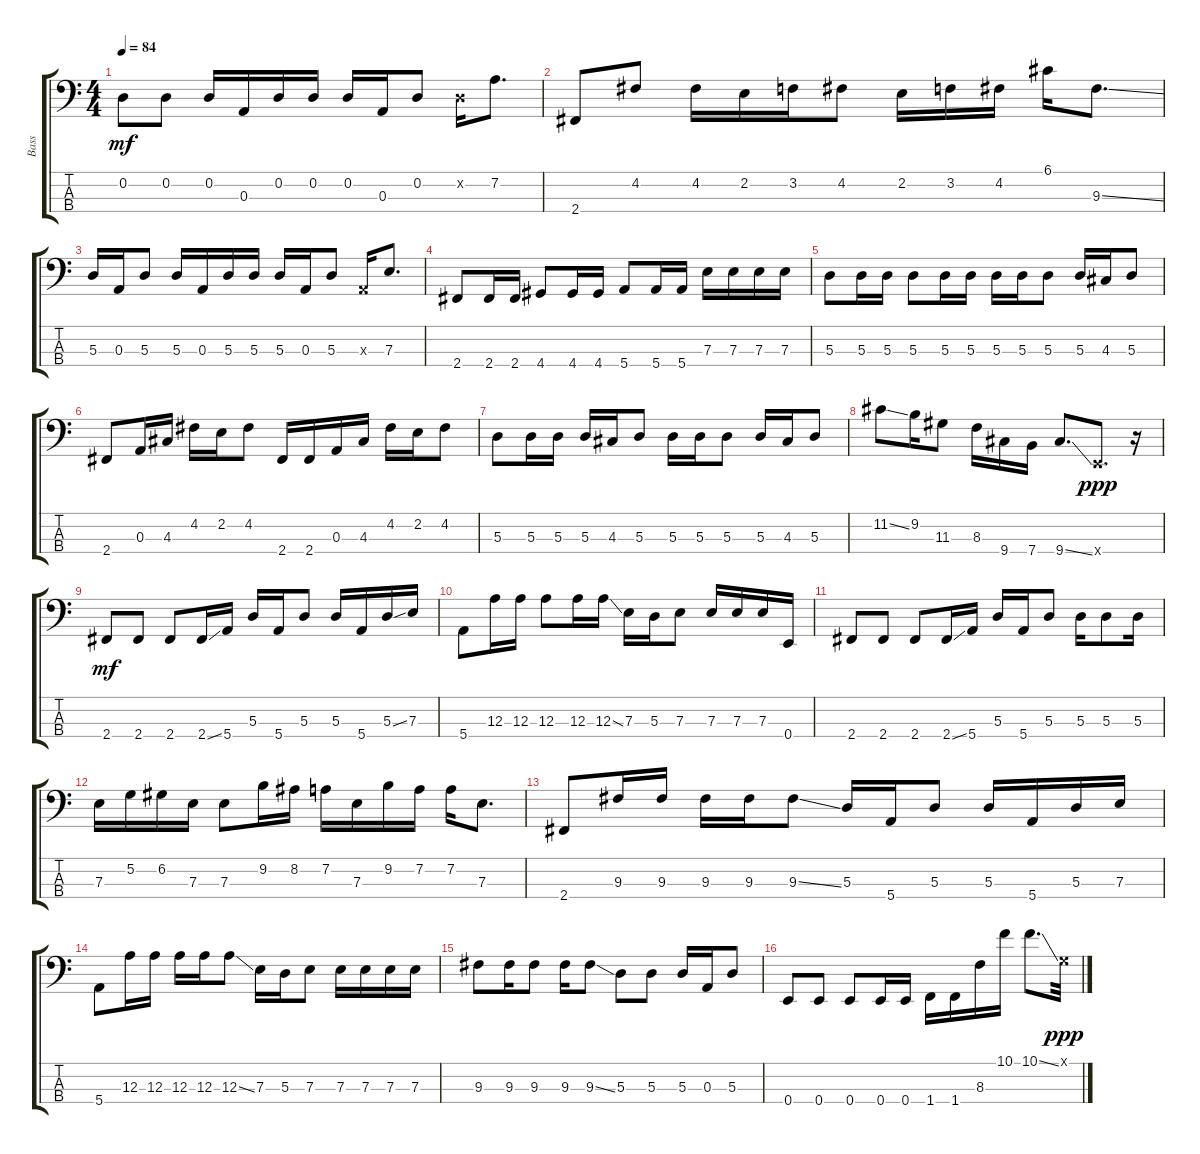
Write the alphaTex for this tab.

\track ("Bass" "Bass") {instrument electricbasspick}
\staff {score tabs}
\tuning (G2 D2 A1 E1) {hide}
\ts (4 4)
\tempo 84
\clef f4
\ks c
0.2.8{dy mf} 0.2.8 0.2.16 0.3.16 0.2.16 0.2.16 0.2.16 0.3.16 0.2.8 0.2{x}.16 7.2.8{d} |
2.4.8 4.2.8 4.2.16 2.2.16 3.2.16 4.2.8 2.2.16 3.2.16 4.2.16 6.1.16 9.3{ss}.8{d} |
5.3.16 0.3.16 5.3.8 5.3.16 0.3.16 5.3.16 5.3.16 5.3.16 0.3.16 5.3.8 0.3{x}.16 7.3.8{d} |
2.4.8 2.4.16 2.4.16 4.4.8 4.4.16 4.4.16 5.4.8 5.4.16 5.4.16 7.3.16 7.3.16 7.3.16 7.3.16 |
5.3.8 5.3.16 5.3.16 5.3.8 5.3.16 5.3.16 5.3.16 5.3.16 5.3.8 5.3.16 4.3.16 5.3.8 |
2.4.8 0.3.16 4.3.16 4.2.16 2.2.16 4.2.8 2.4.16 2.4.16 0.3.16 4.3.16 4.2.16 2.2.16 4.2.8 |
5.3.8 5.3.16 5.3.16 5.3.16 4.3.16 5.3.8 5.3.16 5.3.16 5.3.8 5.3.16 4.3.16 5.3.8 |
11.2{ss}.8 9.2.16 11.3.8 8.3.16 9.4.16 7.4.16 9.4{ss}.8{d} 0.4{x}.8{d dy ppp} r.16 |
2.4.8{dy mf} 2.4.8 2.4.8 2.4{ss}.16 5.4.16 5.3.16 5.4.16 5.3.8 5.3.16 5.4.16 5.3{ss}.16 7.3.16 |
5.4.8 12.3.16 12.3.16 12.3.8 12.3.16 12.3{ss}.16 7.3.16 5.3.16 7.3.8 7.3.16 7.3.16 7.3.16 0.4.16 |
2.4.8 2.4.8 2.4.8 2.4{ss}.16 5.4.16 5.3.16 5.4.16 5.3.8 5.3.16 5.3.8 5.3.16 |
7.3.16 5.2.16 6.2.16 7.3.16 7.3.8 9.2.16 8.2.16 7.2.16 7.3.16 9.2.16 7.2.16 7.2.16 7.3.8{d} |
2.4.8 9.3.16 9.3.16 9.3.16 9.3.16 9.3{ss}.8 5.3.16 5.4.16 5.3.8 5.3.16 5.4.16 5.3.16 7.3.16 |
5.4.8 12.3.16 12.3.16 12.3.16 12.3.16 12.3{ss}.8 7.3.16 5.3.16 7.3.8 7.3.16 7.3.16 7.3.16 7.3.16 |
9.3.8 9.3.16 9.3.8 9.3.16 9.3{ss}.8 5.3.8 5.3.8 5.3.16 0.3.16 5.3.8 |
0.4.8 0.4.8 0.4.8 0.4.16 0.4.16 1.4.16 1.4.16 8.3.16 10.1.16 10.1{ss}.8{d} 0.1{x}.32{dy ppp}
